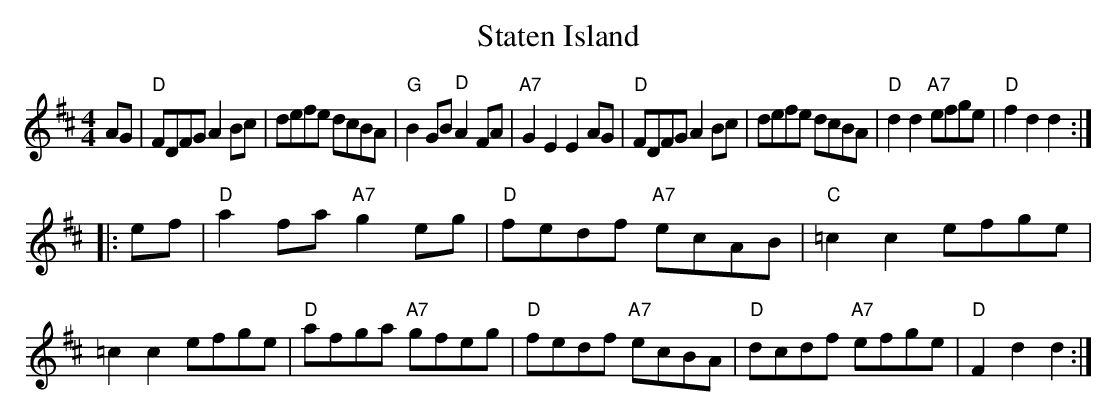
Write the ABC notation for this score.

X:1
T: Staten Island
M: 4/4
L: 1/8
K: D
AG |\
"D"FDFG A2Bc | defe dcBA | "G"B2GB "D"A2FA | "A7"G2E2 E2AG |\
"D"FDFG A2Bc | defe dcBA | "D"d2d2 "A7"efge | "D"f2d2 d2 :|
|: ef |\
"D"a2fa "A7"g2eg | "D"fedf "A7"ecAB | "C"=c2c2 efge | =c2c2 efge |\
"D"afga "A7"gfeg | "D"fedf "A7"ecBA | "D"dcdf "A7"efge | "D"F2d2 d2 :|
